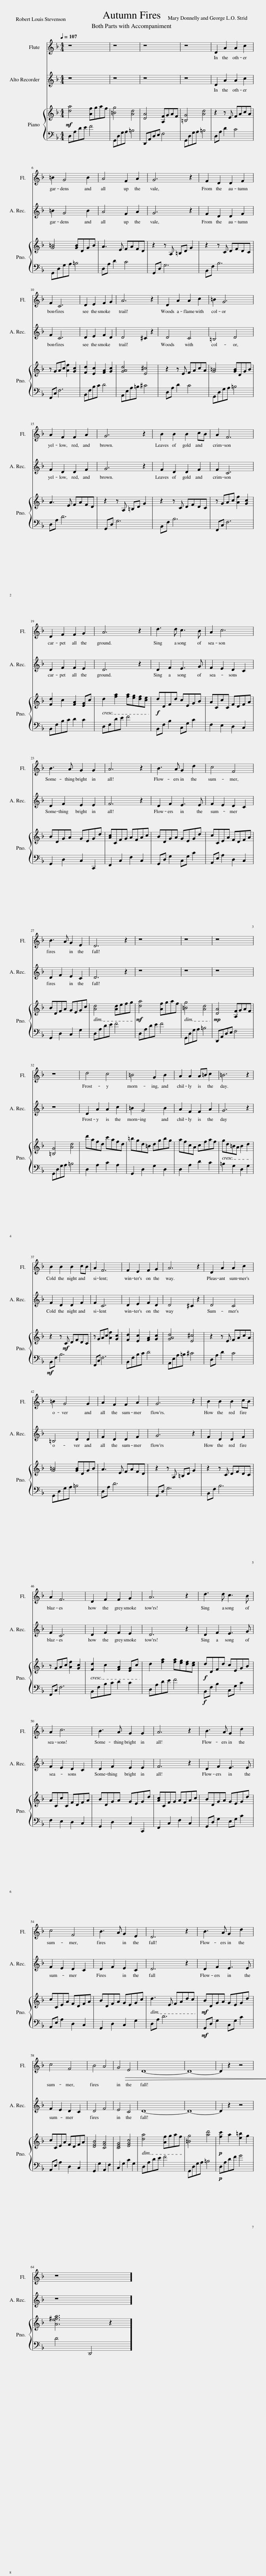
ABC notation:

X:1
%%score 1 2 { 3 | 4 }
L:1/8
Q:1/4=107
M:4/4
I:linebreak $
K:F
V:1 treble
V:2 treble
V:3 treble
V:4 bass
V:1
 z8 | z8 | z8 | z8 | D2 A2 A2 c2 |$ %5
 =B2 G4 B2 | A4 F2 A2 | G6 z2 | F2 D2 D2 F2 |$ F2 C6 | %10
 D2 E2 F2 G2 | A6 z2 | D2 A2 A2 c2 | =B2 G6 |$ A2 F2 F2 A2 | %15
 G6 z2 | B2 B2 B2 cB | A2 F6 |$ D2 F2 F2 G2 | A6 z2 | %20
 d3 d c3 B | A2 c6 |$ B3 A G2 G2 | A6 z2 | B3 A G2 d2 | %25
 c4 F4 |$ B3 A G2 E2 | D6 z2 | z8 | z8 | %30
 z8 |$ z8 | d4 c4 | =B4 G2 B2 | A2 A2 A=B c2 | %35
 =B6 z2 |$ B2 B2 B2 cB | A2 F6 | F2 E2 F2 G2 | A6 z2 | %40
 D2 A2 A2 c2 |$ =B2 G4 G2 | A2 F2 F2 A2 | G6 z2 | B2 B2 B2 cB |$ %45
 A2 F6 | D2 F2 F2 G2 | A6 z2 | d3 d c3 B |$ A2 c6 | %50
 B3 A G2 G2 | A6 z2 | B3 A G2 d2 |$ c4 F4 | B3 A G2 E2 | %55
 D6 z2 | B3 A G2 d2 |$ c4 F4 | B4 A4 | G4 E4 | %60
 D8- |!>(! D8-!>)! | D2 z2 z4 |$ z8 |] %64
V:2
 z8 | z8 | z8 | z8 | D2 A2 A2 c2 |$ %5
 =B2 G4 B2 | A4 F2 A2 | G6 z2 | F2 D2 D2 F2 |$ F2 C6 | %10
 D2 E2 F2 D2 | D4 ^C2 z2 | D4 C4 | =B,4 D4 |$ F2 D2 D2 F2 | %15
 G6 z2 | F2 D2 D2 F2 | F2 C6 |$ D2 F2 F2 E2 | D6 z2 | %20
 D2 F2 E3 G | F2 E2 D2 C2 |$ D2 F2 E2 E2 | F6 z2 | D2 F2 E3 E | %25
 F2 E2 D2 C2 |$ D2 F2 E2 C2 | D6 z2 | z8 | z8 | %30
 z8 |$ z8 | D2 A2 A2 c2 | =B2 G4 B2 | A2 F2 F2 A2 | %35
 G6 z2 |$ F2 D2 D2 F2 | F2 C6 | D2 E2 F2 D2 | D4 ^C2 z2 | %40
 D4 C4 |$ =B,4 D2 D2 | F2 D2 D2 F2 | G6 z2 | F2 D2 D2 F2 |$ %45
 F2 C6 | D2 F2 F2 E2 | D6 z2 | D2 F2 E3 G |$ F2 E2 D2 C2 | %50
 D2 F2 E2 E2 | F6 z2 | D2 F2 E3 E |$ F2 E2 D2 C2 | D2 F2 E2 C2 | %55
 D6 z2 | D2 F2 E3 E |$ F2 E2 D2 C2 | D4 F4 | E4 C4 | %60
 D8- | D8- | D2 z2 z4 |$ z8 |] %64
V:3
!mf! [da]4 [Af]gaf | [=Bg]4 [Ad]4 | [DA]4 [A,F]GAF | [=B,G]4 [Ad]4 | z2 z E FAcA |$ %5
 [G=B]4 [GB]DGB | A3 E FAFD | z2 z A, =B,D G2 | z2 z C DFDC |$ z GAc [Af]2 [Gc]2 | %10
 [Fd]2 [Ec]2 [FA]2 [Gc]2 | [GAd]4 [E^c]4 | z2 z E FAcA | [G=B]4 [GB]DGB |$ A3 E FAFD | %15
 z2 z A, =B,D G2 | z2 z C DFDC | z GAc [Af]2 [Gc]2 |$ [Fd]2 c2 [FA]2 [EG]c | d2 [fa]2 [fa][eg][df][ce] | %20
!f! dDFd cEGB | ACcC FDFA |$ BDGA GEGd | [Ac]CFG AFAc | BDGA GEGd | %25
 cCEA FDFA |$ BDFA GEGc | [Ad]4 [Ad]efg |!mf! [da]4 [Af]gaf | [=Bg]4 [Ad]4 | %30
!mp! [DA]4 [A,F]GAF |$ [=B,G]4 [Ad]4 | d'afd c'afd | =bgd=B dgbg | afcA cfaf | %35
 gd=BA B2 d2 |$ z2 z!mf! C DFDC | z GAc [Af]2 [Gc]2 | [Fd]2 [Ec]2 [FA]2 [Gc]2 | [GAd]4 [E^c]4 | %40
 z2 z E FAcA |$ [G=B]4 [GB]DGB | A3 E FAFD | z2 z A, =B,D G2 | z2 z C DFDC |$ %45
 z GAc [Af]2 [Gc]2 | [Fd]2 c2 [FA]2 [EG]c | d2 [fa]2 [fa][eg][df][ce] |!f! dDFd cEGB |$ ACcC FDFA | %50
 BDGA GEGd | [Ac]CFG AFAc | BDGA GEGd |$ cCEA FDFA | BDFA GEGc | %55
 d3 E FAdc |!mf! BDGA GEGd |$ cCEA FDFA | [DFB]4 [CFA]4 | [CEG]4 [EGc]4 | %60
 [da]4 [Af]gaf | [=Bg]4 [ad']4 |!p! [fc']2 a2 [e=b]2 g2 |$ [Ae^fa]6 z2 |] %64
V:4
 D,A,DE F4 | G,,D,G,A, =B,4 | D,,A,,D,E, F,4 | G,,D,G,A, =B,4 | D,A, D2 C4 |$ %5
 G,,D,G,A, =B,4 | D,A, D2 C4 | G,,D, G,6 | B,,F, B,6 |$ F,,C, F,6 | %10
 B,,F,B,C D4 | A,,E,A,=B, ^C4 | D,A, D2 C4 | G,,D,G,A, =B,4 |$ D,A, D6 | %15
 G,,D, G,6 | B,,F, B,6 | F,,C, F,6 |$ B,,F,B,C D2 C2 | D,F,DE F4 | %20
 B,,F, B,2 C,G, C2 | F,2 E,2 D,2 C,2 |$ G,,2 D,2 C,2 C,,2 | F,,2 C,2 F,2 C,2 | G,,D, G,2 C,G, C2 | %25
 A,,E, A,2 D,2 C,2 |$ G,,2 D,2 C,2 G,2 | D,A,DE F4 | D,A,DE F4 | G,,D,G,A, =B,4 | %30
 D,,A,,D,E, F,4 |$ G,,D,G,A, =B,4 | D,2 A,2 C2 A,2 | G,,2 D,2 G,2 D,2 | D,2 A,2 D2 C2 | %35
 =B,2 G,2 D,2 G,2 |$!mf! B,,F, B,6 | F,,C, F,6 | B,,F,B,C D4 | A,,E,A,=B, ^C4 | %40
 D,A, D2 C4 |$ G,,D,G,A, =B,4 | D,A, D6 | G,,D, G,6 | B,,F, B,6 |$ %45
 F,,C, F,6 | B,,F,B,C D2 C2 | D,A,DE F4 |!f! B,,F, B,2 C,G, C2 |$ F,2 E,2 D,2 C,2 | %50
 G,,2 D,2 C,2 C,,2 | F,,2 C,2 F,2 C,2 | G,,D, G,2 E,G, C2 |$ A,,E, A,2 D,2 C,2 | G,,2 D,2 C,2 G,2 | %55
 D,A, D6 |!mf! G,,D, G,2 C,G, C2 |$ A,,E, A,2 D,2 C,2 | G,,2 G,2 A,,2 F,2 | C,2 G,2 C2 G,2 | %60
 D,A,DE F4 | G,,D,G,A, =B,4 |!p! D,A,DF G4 |$ D4 D,,4 |] %64
